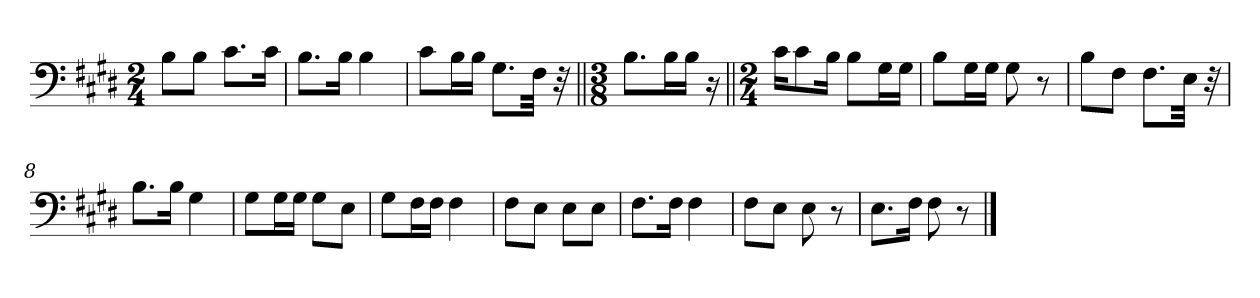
**kern
*part1
*staff1
*clefF4
*k[f#c#g#d#]
*M2/4
=1
8B\L
8B\J
8.c#\L
16c#\Jk
=2
8.B\L
16B\Jk
4B\
=3
8c#\L
16B\L
16B\JJ
8.G#\L
32F#\Jkk
32r
=4||
*M3/8
8.B\L
16B\L
16B\JJ
16r
=5||
*M2/4
16c#\KL
8c#\
16B\Jk
8B\L
16G#\L
16G#\JJ
=6
8B\L
16G#\L
16G#\JJ
8G#\
8r
=7
8B\L
8F#\J
8.F#\L
32E\Jkk
32r
=8
8.B\L
16B\Jk
4G#\
=9
8G#\L
16G#\L
16G#\JJ
8G#\L
8E\J
=10
8G#\L
16F#\L
16F#\JJ
4F#\
=11
8F#\L
8E\J
8E\L
8E\J
=12
8.F#\L
16F#\Jk
4F#\
=13
8F#\L
8E\J
8E\
8r
=14
8.E\L
16F#\Jk
8F#\
8r
==
*-
